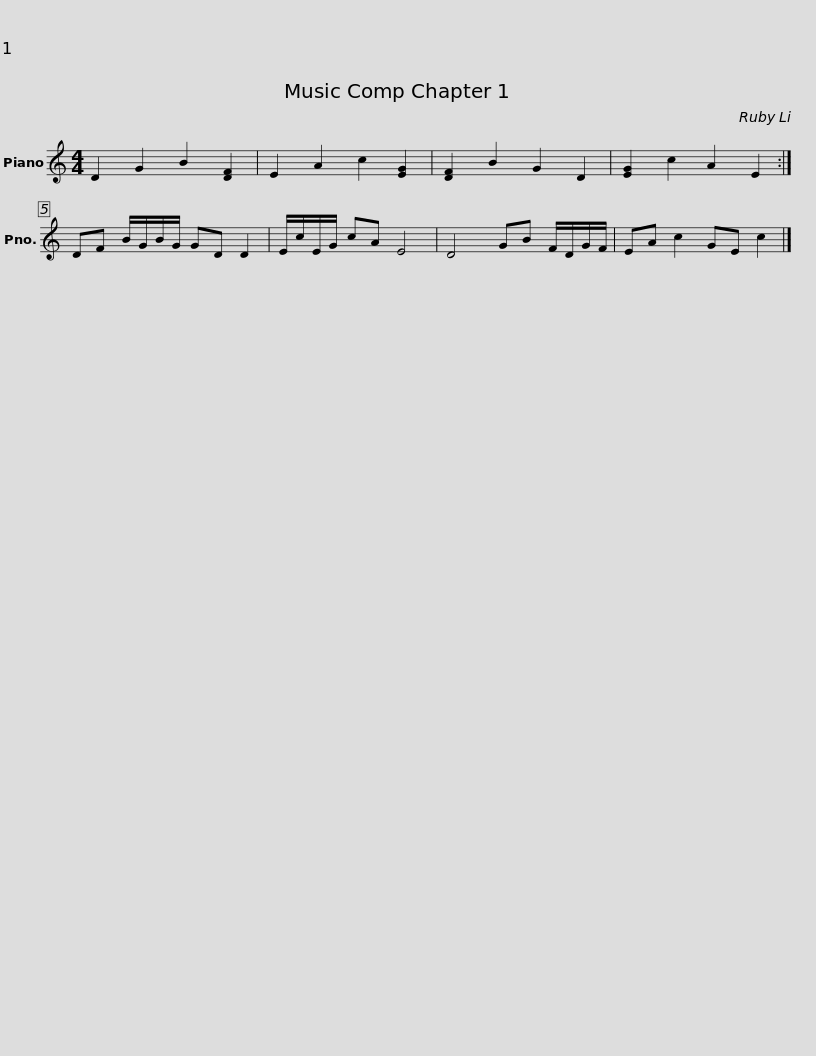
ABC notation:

X:1
L:1/8
M:4/4
I:linebreak $
K:C
V:1 treble
V:1
 D2 G2 B2 [DF]2 | E2 A2 c2 [EG]2 | [DF]2 B2 G2 D2 | [EG]2 c2 A2 E2 :| DF B/G/B/G/ GD D2 | %5
 E/c/E/G/ cA E4 | D4 GB F/D/G/F/ | EA c2 GE c2 |] %8
